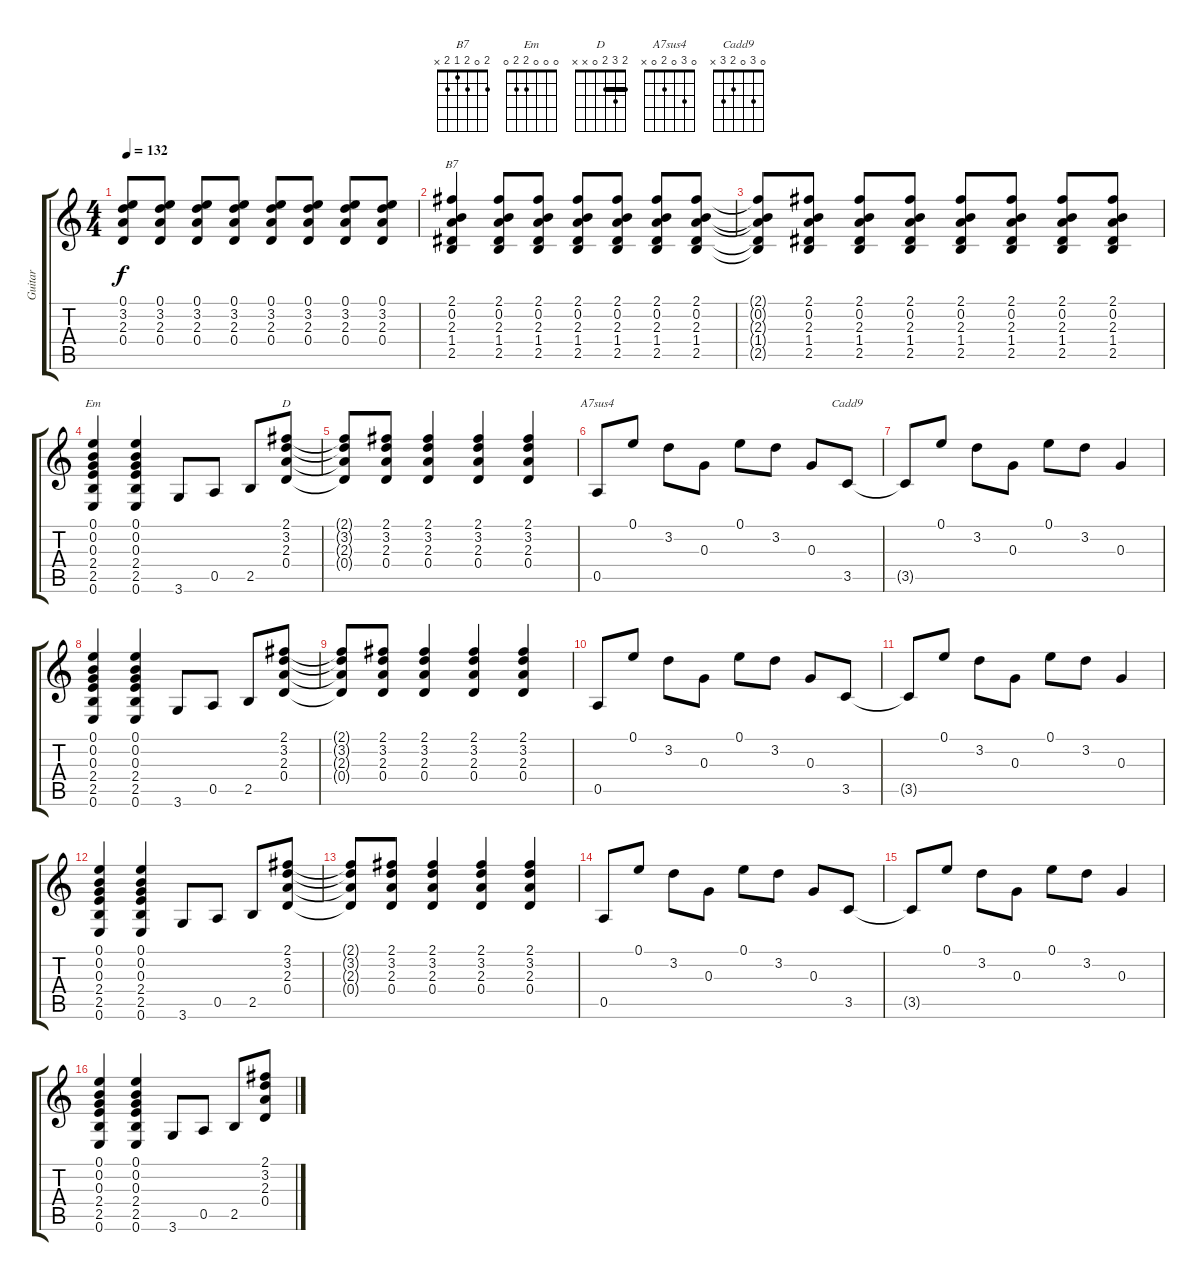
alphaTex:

\track ("Guitar" "Guitar") {instrument distortionguitar}
\staff {score tabs}
\tuning (E4 B3 G3 D3 A2 E2) {hide}
\chord ("B7" 2 0 2 1 2 x)
\chord ("Em" 0 0 0 2 2 0)
\chord ("D" 2 3 2 0 x x) {barre 2}
\chord ("A7sus4" 0 3 0 2 0 x)
\chord ("Cadd9" 0 3 0 2 3 x)
\ts (4 4)
\tempo 132
\clef g2
\ks c
(0.1{t} 3.2{t} 2.3{t} 0.4{t}).8{dy f} (0.1 3.2 2.3 0.4).8 (0.1 3.2 2.3 0.4).8 (0.1 3.2 2.3 0.4).8 (0.1 3.2 2.3 0.4).8 (0.1 3.2 2.3 0.4).8 (0.1 3.2 2.3 0.4).8 (0.1 3.2 2.3 0.4).8 |
(2.1 0.2 2.3 1.4 2.5).4{ch "B7"} (2.1 0.2 2.3 1.4 2.5).8 (2.1 0.2 2.3 1.4 2.5).8 (2.1 0.2 2.3 1.4 2.5).8 (2.1 0.2 2.3 1.4 2.5).8 (2.1 0.2 2.3 1.4 2.5).8 (2.1 0.2 2.3 1.4 2.5).8 |
(2.1{t} 0.2{t} 2.3{t} 1.4{t} 2.5{t}).8 (2.1 0.2 2.3 1.4 2.5).8 (2.1 0.2 2.3 1.4 2.5).8 (2.1 0.2 2.3 1.4 2.5).8 (2.1 0.2 2.3 1.4 2.5).8 (2.1 0.2 2.3 1.4 2.5).8 (2.1 0.2 2.3 1.4 2.5).8 (2.1 0.2 2.3 1.4 2.5).8 |
(0.1 0.2 0.3 2.4 2.5 0.6).4{ch "Em"} (0.1 0.2 0.3 2.4 2.5 0.6).4 3.6.8 0.5.8 2.5.8 (2.1 3.2 2.3 0.4).8{ch "D"} |
(2.1{t} 3.2{t} 2.3{t} 0.4{t}).8 (2.1 3.2 2.3 0.4).8 (2.1 3.2 2.3 0.4).4 (2.1 3.2 2.3 0.4).4 (2.1 3.2 2.3 0.4).4 |
0.5.8{ch "A7sus4"} 0.1.8 3.2.8 0.3.8 0.1.8 3.2.8 0.3.8 3.5.8{ch "Cadd9"} |
3.5{t}.8 0.1.8 3.2.8 0.3.8 0.1.8 3.2.8 0.3.4 |
(0.1 0.2 0.3 2.4 2.5 0.6).4 (0.1 0.2 0.3 2.4 2.5 0.6).4 3.6.8 0.5.8 2.5.8 (2.1 3.2 2.3 0.4).8 |
(2.1{t} 3.2{t} 2.3{t} 0.4{t}).8 (2.1 3.2 2.3 0.4).8 (2.1 3.2 2.3 0.4).4 (2.1 3.2 2.3 0.4).4 (2.1 3.2 2.3 0.4).4 |
0.5.8 0.1.8 3.2.8 0.3.8 0.1.8 3.2.8 0.3.8 3.5.8 |
3.5{t}.8 0.1.8 3.2.8 0.3.8 0.1.8 3.2.8 0.3.4 |
(0.1 0.2 0.3 2.4 2.5 0.6).4 (0.1 0.2 0.3 2.4 2.5 0.6).4 3.6.8 0.5.8 2.5.8 (2.1 3.2 2.3 0.4).8 |
(2.1{t} 3.2{t} 2.3{t} 0.4{t}).8 (2.1 3.2 2.3 0.4).8 (2.1 3.2 2.3 0.4).4 (2.1 3.2 2.3 0.4).4 (2.1 3.2 2.3 0.4).4 |
0.5.8 0.1.8 3.2.8 0.3.8 0.1.8 3.2.8 0.3.8 3.5.8 |
3.5{t}.8 0.1.8 3.2.8 0.3.8 0.1.8 3.2.8 0.3.4 |
(0.1 0.2 0.3 2.4 2.5 0.6).4 (0.1 0.2 0.3 2.4 2.5 0.6).4 3.6.8 0.5.8 2.5.8 (2.1 3.2 2.3 0.4).8
